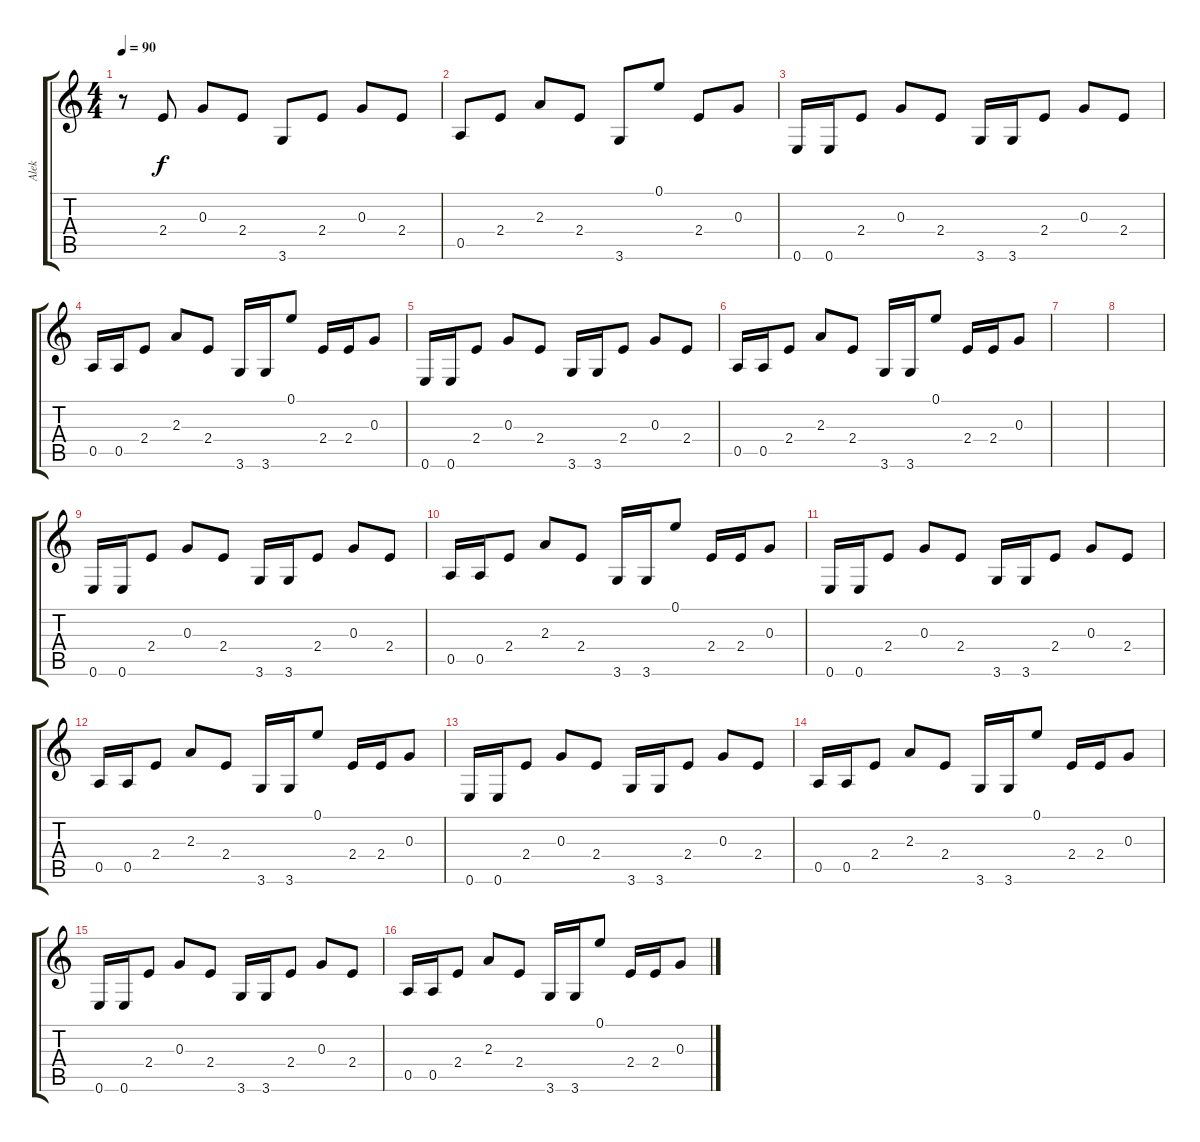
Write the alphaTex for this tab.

\track ("Alek" "Alek") {instrument distortionguitar}
\staff {score tabs}
\tuning (E4 B3 G3 D3 A2 E2) {hide}
\ts (4 4)
\tempo 90
\clef g2
\ks c
r.8{dy f instrument acousticguitarnylon} 2.4.8 0.3.8 2.4.8 3.6.8 2.4.8 0.3.8 2.4.8 |
0.5.8 2.4.8 2.3.8 2.4.8 3.6.8 0.1.8 2.4.8 0.3.8 |
0.6.16{instrument distortionguitar} 0.6.16 2.4.8 0.3.8 2.4.8 3.6.16 3.6.16 2.4.8 0.3.8 2.4.8 |
0.5.16 0.5.16 2.4.8 2.3.8 2.4.8 3.6.16 3.6.16 0.1.8 2.4.16 2.4.16 0.3.8 |
0.6.16{instrument distortionguitar} 0.6.16 2.4.8 0.3.8 2.4.8 3.6.16 3.6.16 2.4.8 0.3.8 2.4.8 |
0.5.16 0.5.16 2.4.8 2.3.8 2.4.8 3.6.16 3.6.16 0.1.8 2.4.16 2.4.16 0.3.8 |
|
|
0.6.16{instrument distortionguitar} 0.6.16 2.4.8 0.3.8 2.4.8 3.6.16 3.6.16 2.4.8 0.3.8 2.4.8 |
0.5.16 0.5.16 2.4.8 2.3.8 2.4.8 3.6.16 3.6.16 0.1.8 2.4.16 2.4.16 0.3.8 |
0.6.16{instrument distortionguitar} 0.6.16 2.4.8 0.3.8 2.4.8 3.6.16 3.6.16 2.4.8 0.3.8 2.4.8 |
0.5.16 0.5.16 2.4.8 2.3.8 2.4.8 3.6.16 3.6.16 0.1.8 2.4.16 2.4.16 0.3.8 |
0.6.16{instrument distortionguitar} 0.6.16 2.4.8 0.3.8 2.4.8 3.6.16 3.6.16 2.4.8 0.3.8 2.4.8 |
0.5.16 0.5.16 2.4.8 2.3.8 2.4.8 3.6.16 3.6.16 0.1.8 2.4.16 2.4.16 0.3.8 |
0.6.16{instrument distortionguitar} 0.6.16 2.4.8 0.3.8 2.4.8 3.6.16 3.6.16 2.4.8 0.3.8 2.4.8 |
0.5.16 0.5.16 2.4.8 2.3.8 2.4.8 3.6.16 3.6.16 0.1.8 2.4.16 2.4.16 0.3.8
